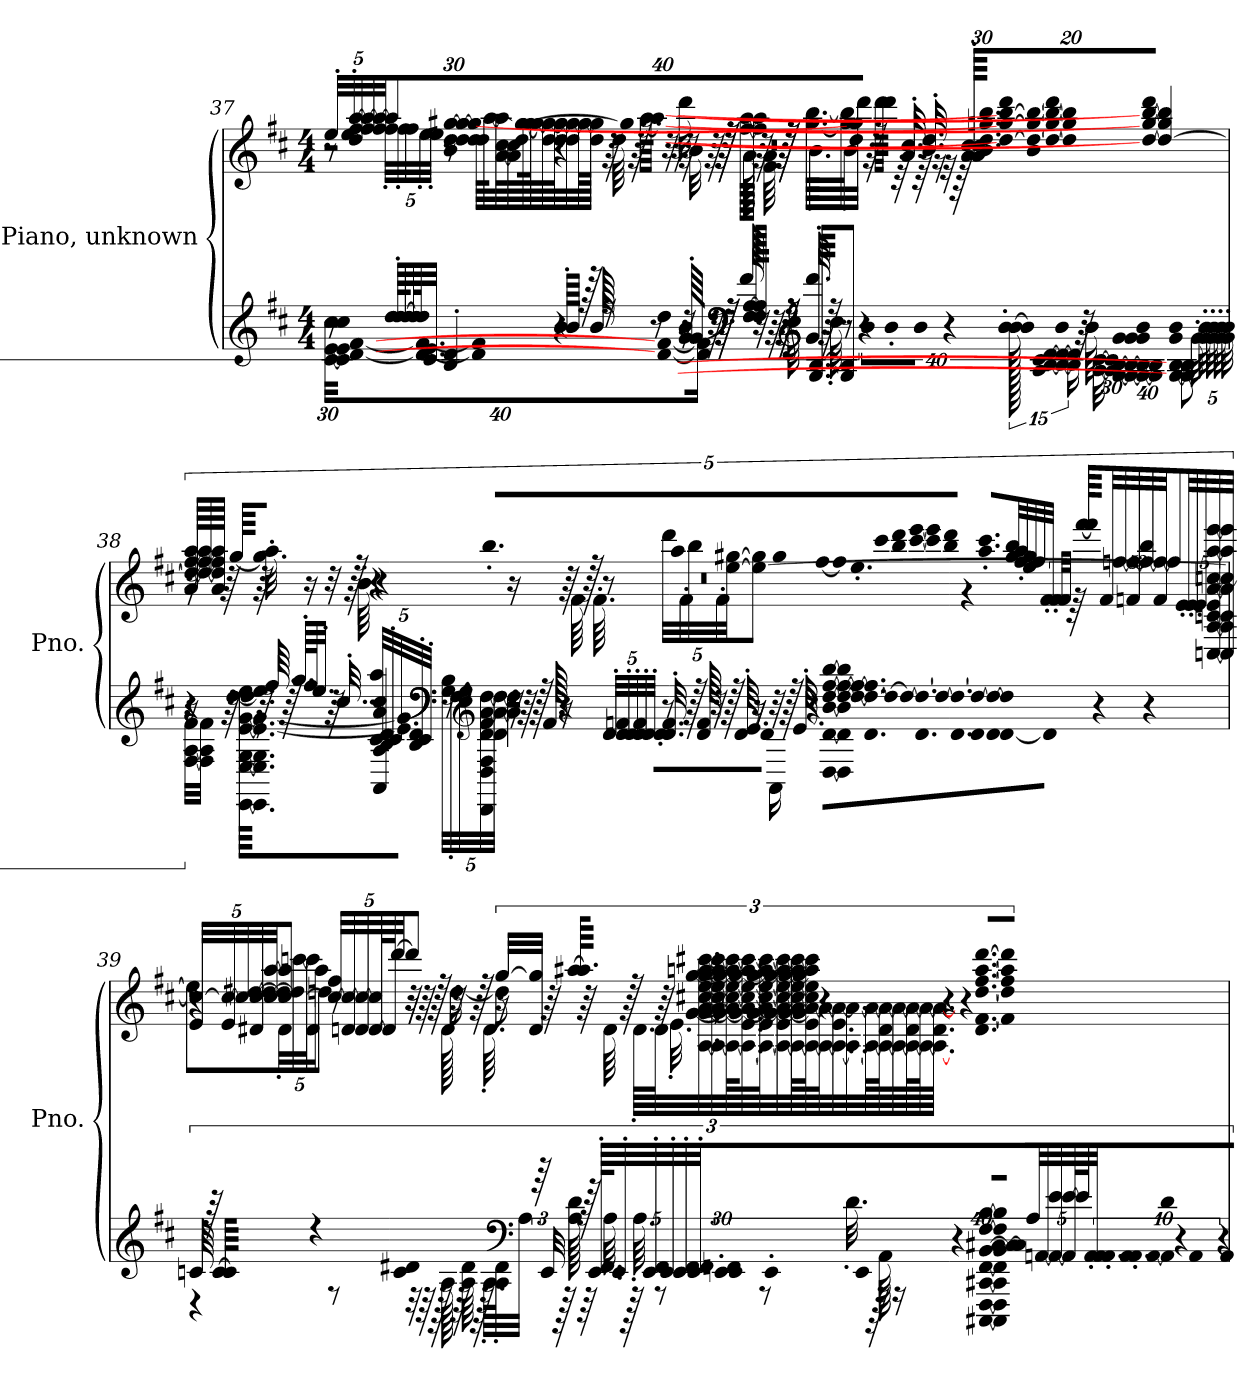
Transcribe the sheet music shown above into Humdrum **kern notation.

**kern	**kern
*part1	*part1
*staff2	*staff1
*I"Piano, unknown	*
*I'Pno.	*
!!LO:PB:g=z
*clefG2	*clefG2
*k[f#c#]	*k[f#c#]
*M4/4	*M4/4
=37	=37
*^	*
*	*Xbrackettup	*
!	!LO:N:vis=64	!
*	*^	*^
*	*	*	*	*^
*	*	*	*	*	*Xbrackettup
*	*	*	*	*	*^
8r	[960%17c#\ [960%17e\ 960%17cc#\KLLL	2r	1r	2r	40ee'/LLL	8r
!	!LO:N:vis=32	!	!	!	!	!
.	640%23c#\] 640%23e\] 640%23cc#\	.	.	.	.	.
.	.	.	.	.	40ee'/	.
.	.	.	.	.	40dd/ 40ff#/ [40aa/	.
!	!LO:N:vis=64	!	!	!	!	!
.	[960%17d\ [960%17f#\L	.	.	.	.	.
!	!LO:N:vis=64	!	!	!	!	!
.	960%17d\_ 960%17f#\_ 960%17dd\	.	.	.	.	.
.	.	.	.	.	40ff#/ 40aa/_	.
!	!LO:N:vis=64	!	!	!	!	!
.	960%17d\_ 960%17f#\_	.	.	.	.	.
.	.	.	.	.	40ff#/ 40aa/_JJ	.
.	1920ryy	.	.	.	.	.
!	!LO:N:vis=64	!	!	!	!	!
.	960%17d\_ 960%17f#\_ 960%17dd\JJ	.	.	.	.	.
64dd'/KLLL	16d\] 16f#\]JJ	.	.	.	8aa/]	40ff#'\LLL
32dd/	.	.	.	.	.	.
.	.	.	.	.	.	40ff#'\
[64dd/L	.	.	.	.	.	.
.	.	.	.	.	.	40ff#\
64dd/J]	64r	.	.	.	.	.
.	.	.	.	.	.	40ee'\
32.c#/ 32.e/JJJ	64cc#\	.	.	.	.	.
.	128r	.	.	.	.	.
.	.	.	.	.	.	40ee'\JJJ
.	64.cc#'\	.	.	.	.	.
*	*brackettup	*	*	*	*	*
!	!LO:N:vis=64	!	!	!	!LO:N:vis=64	!
4B/' 4d/'	960%17r	.	.	.	960%17b/ 960%17dd/ [960%17gg#X/KLL	8r
!	!LO:N:vis=32	!	!	!	!LO:N:vis=32	!
.	640%23b\LLL	.	.	.	640%23dd/ 640%23gg#/_	.
!	!LO:N:vis=64	!	!	!	!LO:N:vis=64	!
.	960%17b'\L	.	.	.	960%17dd/ 960%17gg#/_L	.
!	!LO:N:vis=64	!	!	!	!LO:N:vis=64	!
.	960%17b\JJJJ	.	.	.	960%17dd/ 960%17gg#/_	.
!	!LO:N:vis=64	!	!	!	!LO:N:vis=64	!
.	960%17r	.	.	.	960%17gg#/_	.
.	1920ryy	.	.	.	1920ryy	.
!	!LO:N:vis=64	!	!	!	!LO:N:vis=64	!
.	960%17b'\LLLL	.	.	.	960%17dd/ 960%17gg#/]JJJJ	.
.	[1920b\	.	.	.	64r	64dd\KLLL
.	640%11b\]	.	.	.	.	.
.	.	.	.	.	32.a/' 32.cc#/'	[32aa\
!	!LO:N:vis=32.	!	!	!	!	!
.	1920%103A\ 1920%103c#\	.	.	.	.	.
.	.	.	.	.	.	[64a\ [64cc#\ 64aa\]L
.	.	.	.	.	64r	64a\] 64cc#\]
!	!LO:N:vis=32	!	!	!	!	!
.	[640%23B\ [640%23d\	.	.	.	.	.
.	.	.	.	.	32.b/' 32.dd/'	[64gg#\
.	.	.	.	.	.	128gg#\K_
.	.	.	.	.	.	64.dd\ 64.gg#\_
!	!LO:N:vis=64	!	!	!	!	!
.	960%17B\_ 960%17d\_ 960%17b\JJJk	.	.	.	.	.
64b'/KLLL	16B\] 16d\]	4r	.	4r	16r	64dd\ 64gg#\_J
32b/JJJ	.	.	.	.	.	32dd\ 32gg#\_
128r	.	.	.	.	.	128gg#\LL_
128b/	.	.	.	.	.	128dd\ 128gg#\]JJJJJ
16r	64r	.	.	.	32r	64r
.	64b\KLLL	.	.	.	.	64dd\
.	[32A\ [32c#\	.	.	.	128r	128r
.	.	.	.	.	64.a/' 64.cc#/'LLLL	[64.aa\KLLL
*	*Xbrackettup	*	*	*	*	*
!	!LO:N:vis=64	!	!	!	!LO:N:vis=64	!
8r	960%17A\] 960%17c#\]K	.	.	.	960%17a/ 960%17cc#/	32aa\JJJ]
!	!LO:N:vis=32	!	!	!	!LO:N:vis=64.	!
.	[640%23G\ [640%23B\ 640%23g\	.	.	.	640%17b/ [640%17dd/ [640%17ggn/ [640%17bb/	.
.	.	.	.	.	.	32r
.	.	.	.	.	1920ryy	.
!	!	!	!	!	!LO:N:vis=256	!
.	.	.	.	.	1920%17dd/_ 1920%17gg/_ 1920%17bb/_ 1920%17ddd/K	.
!	!LO:N:vis=64	!	!	!	!LO:N:vis=64	!
.	960%17G\_ 960%17B\_ 960%17g\L	.	.	.	960%17b/ 960%17dd/_ 960%17gg/_ 960%17bb/_	.
.	.	.	.	.	.	16r
!	!LO:N:vis=64	!	!	!	!LO:N:vis=64	!
.	960%17G\_ 960%17B\_ 960%17g\ 960%17b\	.	.	.	960%17dd/_ 960%17gg/_ 960%17bb/_ 960%17ddd/	.
!	!LO:N:vis=64	!	!	!	!LO:N:vis=64	!
.	960%17G\_ 960%17B\_	.	.	.	960%17dd/_ 960%17gg/_ 960%17bb/_	.
.	1920ryy	.	.	.	1920ryy	.
!	!LO:N:vis=64	!	!	!	!LO:N:vis=64	!
.	960%17G\_ 960%17B\_ 960%17g\ 960%17b\JJJ	.	.	.	960%17dd/_ 960%17gg/_ 960%17bb/_ 960%17ddd/JJJJ	.
64g/' 64b/'KLLL	8G\] 8B\]	32r	.	32ddd\	4dd/_ 4gg/] 4bb/]	64r
32g/JJJ	.	.	.	.	.	32b\
.	.	64r	.	64r	.	.
128r	.	128r	.	128r	.	128r
*clefF4	*	*	*	*	*	*
128f#/	.	[128F#/ [128A/KKLLL	.	[128ff#\ [128aa\KKLLL	.	128a\
32r	.	32F#/] 32A/]JJJ	.	32ff#\] 32aa\]JJJ	.	64r
.	.	.	.	.	.	64f#\ 64a\
128r	.	128r	.	128r	.	128r
*clefG2	*	*	*	*	*	*
64.g/' 64.ddd/'	.	[64.G/ [64.B/KKKL	.	[64.gg\ [64.bb\KKKL	.	64.b'\LLLL
8r	40g'\LL	8G/] 8B/]J	.	8gg\] 8bb\]J	.	64b'\J
.	.	.	.	.	.	32ddd\JJJ
.	40g\' 40b\'	.	.	.	.	.
.	.	.	.	.	.	128r
.	40g\' 40b\'	.	.	.	.	.
.	.	.	.	.	.	128ddd\KKKLL
.	.	.	.	.	.	16ddd\JJ
.	40g\' 40b\'	.	.	.	.	.
.	40g\' 40b\'JJJ	.	.	.	.	.
*	*v	*v	*	*	*	*
*	*	*	*v	*v	*v
!!LO:LB:g=z
=38	=38	=38	=38
*	*brackettup	*	*brackettup
*^	*^	*	*^
16r	[48F#\ [48A\ 48f#\LLL	4r	4r	1r	80a/ 80dd/_ [80ff#/ [80aa/LLLL	16r
.	.	.	.	.	80dd/_ 80ff#/_ 80aa/_	.
.	48F#\] 48A\] 48f#\JJJ	.	.	.	.	.
.	.	.	.	.	80a/ 80dd/] 80ff#/] 80aa/]JJJJ	.
.	.	.	.	.	80r	.
.	96r	.	.	.	.	.
.	.	.	.	.	[80gg/KLLL	.
.	[96EE\ [96E\ [96G\ [96e\ [96g\ [96dd\ [96ee\KKKL	.	.	.	.	.
64r	8.EE\] 8.E\] 8.G\] 8.e\_ 8.g\_ 8.dd\] 8.ee\]	.	.	.	32gg/JJJ]	64r
64ff#/	.	.	.	.	.	32.aa'\
128r	.	.	.	.	128r	.
64.gg'/LLLL	.	.	.	.	64.bb'/LLLL	.
64ff#/J	.	.	.	.	64aa/J	16r
32.ee'/JJJ	.	.	.	.	32gg/	.
.	.	.	.	.	[64ff#/L	.
64r	.	.	.	.	64ff#/J]	32r
32.cc#'/	.	.	.	.	32.ee'/	.
.	.	.	.	.	.	128r
.	.	.	.	.	.	64.b'\
*Xbrackettup	*	*	*	*	*	*
40c#/ 40aa/LLL	8.e\] 8.g\]J	4AA/ 4A/ 4a/ 4cc#/	8r	.	64ccc#/K	4r
.	.	.	.	.	32bb/ 32ddd/	.
40B/' 40d/'	.	.	.	.	.	.
.	.	.	.	.	[64ccc#/ [64eee/L	.
40c#/	.	.	.	.	.	.
.	.	.	.	.	64ccc#/] 64eee/]	.
40B/' 40d/'	.	.	.	.	.	.
.	.	.	.	.	64bb/ 64ddd/JJJJ	.
.	.	.	.	.	128r	.
40c#'/JJJ	.	.	.	.	.	.
.	.	.	.	.	64.aa/' 64.ccc#/'KLLL	.
*clefF4	*	*	*	*	*	*
*	*	*	*	*	*Xbrackettup	*
8r	.	.	40G\ 40B\LLL	.	40gg/ 40bb/	.
.	.	.	40F#'\	.	40ff#/' 40aa/'	.
.	.	.	40E\ 40G\	.	40ee/ 40gg/	.
.	16r	.	.	.	.	.
*clefG2	*	*	*	*	*	*
.	.	.	40DD\ 40D\ 40F#\ 40d\ 40f#\ [40a\ [40dd\	.	40ff#/	.
.	.	.	40d\ 40a\_ 40dd\_JJJ	.	40f#'/JJJ	.
*	*	*	*	*	*brackettup	*
32r	64d'\KLLL	2r	4a\] 4dd\]	.	48f#'/LLL	16r
.	32d\JJJ	.	.	.	.	.
.	.	.	.	.	48f#/JJJ	.
64r	.	.	.	.	.	.
.	.	.	.	.	96r	.
128r	128r	.	.	.	.	.
.	.	.	.	.	[96fff#/KKLL	.
128f#/	[128D\ [128d\ [128b\ [128dd\ [128ff#\ [128bb\KKLLL	.	.	.	.	.
16r	32D\] 32d\] 32b\] 32dd\_ 32ff#\_ 32bb\]	.	.	.	16fff#/]	64r
.	.	.	.	.	.	64f#\
.	128dd\_ 128ff#\_KL	.	.	.	.	128r
.	64.d\ 64.dd\_ 64.ff#\]JJJ	.	.	.	.	64.f#'\
*	*	*	*	*	*Xbrackettup	*
40d'/LLL	8dd\_	.	.	.	40f#/L	8r
40d/' 40fn/'	.	.	.	.	[40ffn/	.
40d'/	.	.	.	.	40fn/ 40ff/_	.
40d/' 40f/'	.	.	.	.	40ff/_ 40bb/	.
40d'/JJJ	.	.	.	.	40f/ 40ff/_JJ	.
32.d/' 32.f/'	64dd\KLL_	.	8r	.	8ff/]	40ddd\LLL
.	32.d\ 32.dd\_	.	.	.	.	.
.	.	.	.	.	.	40f'\
128r	.	.	.	.	.	.
.	.	.	.	.	.	40bb\
128d/ 128f/	.	.	.	.	.	.
32r	64dd\K_	.	.	.	.	.
.	.	.	.	.	.	40f'\
.	32.d\ 32.dd\_	.	.	.	.	.
128r	.	.	.	.	.	.
.	.	.	.	.	.	[40ee\ [40gg#X\JJ
64.d/' 64.e/'	.	.	.	.	.	.
16r	64d\ 64dd\_K	.	16r	.	40e'/LL	8ee\_ 8gg#\]J
.	32d\ 32dd\_	.	.	.	.	.
.	.	.	.	.	40e'/	.
.	[64d\ 64dd\]L	.	.	.	.	.
.	.	.	.	.	40e'/	.
32r	64d\JJJJ]	.	16AA\	.	.	.
.	.	.	.	.	[40Cn/ [40A/ [40cn/ 40e/ [40a/ [40ccn/ [40aa/ [40eee/	.
.	64r	.	.	.	.	.
128r	32r	.	.	.	.	.
.	.	.	.	.	40C/] 40A/] 40c/] 40a/] 40cc/_ 40aa/] 40eee/]JJJ	.
64.e'/	.	.	.	.	.	.
*v	*v	*v	*v	*	*	*
*	*v	*v	*v
!!LO:LB:g=z
=39	=39
*brackettup	*
*^	*^
*	*	*	*^
*	*	*	*	*^
96cn/	4r	1r	4r	40e/ 40cc/_LLL	8ee\L]
96r	.	.	.	.	.
[96c/LLLL	.	.	.	.	.
.	.	.	.	40e/ 40cc/_	.
64c/JJJJ]	.	.	.	.	.
128r	.	.	.	.	.
.	.	.	.	40cc/_ [40dd#X/	.
128c/ 128d#X/	.	.	.	.	.
96r	.	.	.	.	.
48c/	.	.	.	.	.
.	.	.	.	40d#X/ 40cc/_ 40dd#/_	.
128r	.	.	.	.	.
.	.	.	.	40cc/_ 40dd#/_ [40aa/JJ	.
64.c/' 64.d#/'KLLL	.	.	.	.	.
*Xbrackettup	*	*	*	*	*
40c'/	.	.	.	8cc/_ 8dd#/] 8aa/]J	40d#'\LL
40c/' 40d#/'	.	.	.	.	[40cccn\
40c'/	.	.	.	.	40d#\ 40ccc\]J
40c/' 40d#/'	.	.	.	.	20aa\J
40c/' 40d#/'	.	.	.	.	.
*brackettup	*	*	*	*	*
!LO:N:vis=64	!	!	!	!	!
960%17c/' 960%17dn/'K	8r	.	8r	40cc/_ 40ff#/LLL	8ddn\J
!LO:N:vis=32	!	!	!	!	!
640%23c/	.	.	.	.	.
.	.	.	.	40dn/ 40cc/_	.
.	.	.	.	40d/ 40cc/_	.
!LO:N:vis=64	!	!	!	!	!
960%17c'/L	.	.	.	.	.
!LO:N:vis=64	!	!	!	!	!
960%17c/JJJJ	.	.	.	.	.
.	.	.	.	[80d/ 80cc/]L	.
.	.	.	.	80d/J]	.
!LO:N:vis=64	!	!	!	!	!
960%17r	.	.	.	.	.
.	.	.	.	[40ddd/JJ	.
1920ryy	.	.	.	.	.
!LO:N:vis=64	!	!	!	!	!
[960%17AA#X/ [960%17D/ [960%17A#X/ [960%17d/ [960%17g/ [960%17a#X/ [960%17dd/ [960%17gg/KKKL	.	.	.	.	.
8AA#/] 8D/] 8A#/] 8d/] 8g/] 8a#/_ 8dd/] 8gg/]J	32r	.	16r	8ddd/J]	32r
.	64r	.	.	.	64r
.	128r	.	.	.	128r
.	128A#\	.	.	.	128d\
.	64r	.	[16dd\	.	32r
.	64A#\ 64d\	.	.	.	.
.	128r	.	.	.	128r
.	64.A#'\LLLL	.	.	.	64.d'\
*	*	*	*	*brackettup	*
8a#/L]	64A#\' 64d\'J	.	8dd\]	[48gg/LLL	16r
*clefF4	*	*	*	*	*
.	32A#\JJJ	.	.	.	.
.	.	.	.	48d/ 48gg/]JJJ	.
.	.	.	.	96r	.
.	128r	.	.	.	.
.	.	.	.	[96aa#X/KKKL	.
.	128A#\ 128d\	.	.	.	.
.	64r	.	.	8.aa#/J]	64r
.	64A#\	.	.	.	64d\
.	128r	.	.	.	128r
.	64.A#'\	.	.	.	64.d'\LLLL
*Xbrackettup	*	*	*	*	*
40A#/LL	8r	.	64r	.	64d\J
.	.	.	32.e'\	.	[32.A\ [32.g\ [32.a\ [32.cc#X\ [32.ee\ [32.gg\ [32.aan\ [32.ccc#X\
[40AAn/	.	.	.	.	.
40AA/_ 40e/	.	.	.	.	.
.	.	.	16r	.	32A\_ 32g\_ 32a\_ 32cc#\_ 32ee\_ 32gg\_ 32aa\_ 32ccc#\_
80AA/] [80e/L	.	.	.	.	.
80e/J]	.	.	.	.	.
.	.	.	.	.	128A\_ 128g\_ 128a\_ 128cc#\_ 128ee\_ 128gg\_ 128aa\_ 128ccc#\_KL
40AA'/	.	.	.	.	.
.	.	.	.	.	64.A\_ 64.e\ 64.g\_ 64.a\_ 64.cc#\_ 64.ee\_ 64.gg\_ 64.aa\_ 64.ccc#\_
*brackettup	*	*	*	*	*
!LO:N:vis=64	!	!	!	!	!
640%9AA/K	8r	.	4r	16r	64A\_ 64e\ 64g\_ 64a\_ 64cc#\_ 64ee\_ 64gg\_ 64aa\_ 64ccc#\_J
36.AA'/	.	.	.	.	.
.	.	.	.	.	32A\_ 32e\ 32g\_ 32a\_ 32cc#\_ 32ee\_ 32gg\_ 32aa\_ 32ccc#\_
.	.	.	.	.	128A\_ 128g\_ 128a\_ 128cc#\_ 128ee\_ 128gg\_ 128aa\_ 128ccc#\_LL
.	.	.	.	.	128A\_ 128e\ 128g\] 128a\_ 128cc#\] 128ee\] 128gg\] 128aa\] 128ccc#\]J
!LO:N:vis=64	!	!	!	!	!
640%9AA/K	.	.	.	.	.
.	.	.	.	32r	64A\_ 64a\_J
36.AA'/	.	.	.	.	.
.	.	.	.	.	32.A\_ 32.e\ 32.a\_
.	.	.	.	128r	.
.	.	.	.	64.d/ [64.f#/ [64.dd/ [64.ff#/ [64.aa/ [64.ddd/KKKL	.
!LO:N:vis=32	!	!	!	!	!
[1920%53AA/	.	.	.	.	.
.	32.d'\	.	.	8f#/_ 8dd/_ 8ff#/_ 8aa/_ 8ddd/_J	32.A\_ 32.a\_
!LO:N:vis=32	!	!	!	!	!
1920%53AA/] 1920%53d/JJJ	.	.	.	.	.
!LO:N:vis=32	!	!	!	!	!
1920%53r	.	.	.	.	.
.	128r	.	.	.	128A\_ 128a\_LL
.	128AA\	.	.	.	128A\_ 128d\ 128a\_J
.	16r	.	.	.	64A\_ 64a\_
!LO:N:vis=32	!	!	!	!	!
1920%53AA/	.	.	.	.	.
.	.	.	.	.	64A\_ 64d\ 64a\_
.	.	.	.	.	128A\_ 128a\_K
1920ryy	.	.	.	.	.
!LO:N:vis=64	!	!	!	!	!
640%9r	.	.	.	.	.
.	.	.	.	.	64.A\_ 64.d\ 64.a\_JJJJ
!LO:N:vis=64	!	!	!	!	!
640%9AA/	.	.	.	.	.
.	1920ryy	1920ryy	1920ryy	1920ryy	1920ryy
*v	*v	*	*	*	*
*	*v	*v	*v	*v
=	=
*-	*-
